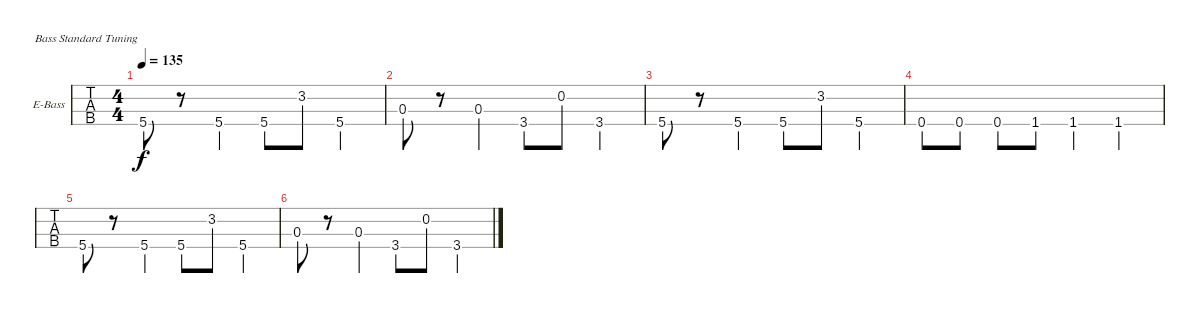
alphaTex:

\defaultSystemsLayout 4
\bracketExtendMode groupsimilarinstruments
\firstSystemTrackNameOrientation horizontal
\otherSystemsTrackNameOrientation horizontal
\track ("Electric Bass" "E-Bass") {instrument electricbassfinger}
\staff {tabs}
\tuning (G2 D2 A1 E1)
\ts (4 4)
\tempo 135
\clef f4
\scale
0.333333
\ks c
5.4.8{dy f} r.8 5.4.4 5.4.8 3.2.8 5.4.4 |
\scale
0.333333 0.3.8 r.8 0.3.4 3.4.8 0.2.8 3.4.4 |
\scale
0.333333 5.4.8 r.8 5.4.4 5.4.8 3.2.8 5.4.4 |
\scale
0.333333 0.4.8 0.4.8 0.4.8 1.4.8 1.4.4 1.4.4 |
\scale
0.333333 5.4.8 r.8 5.4.4 5.4.8 3.2.8 5.4.4 |
\scale
0.333333 0.3.8 r.8 0.3.4 3.4.8 0.2.8 3.4.4
